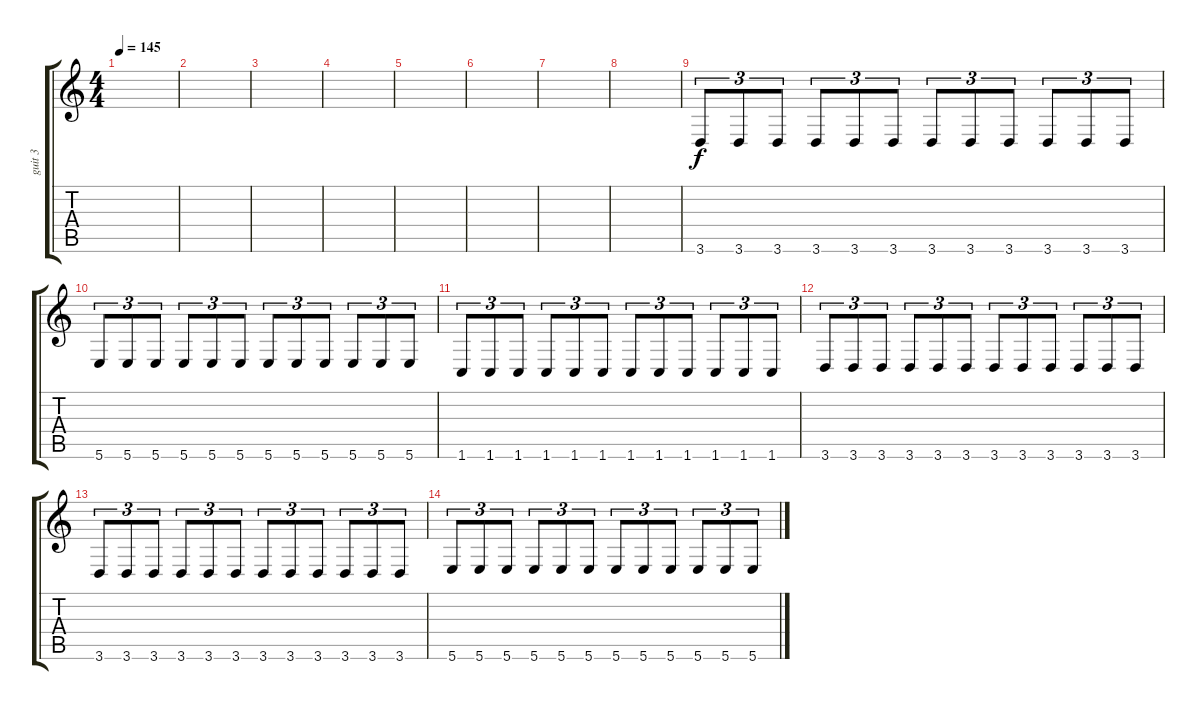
\track ("guit 3" "guit 3") {instrument distortionguitar}
\staff {score tabs}
\tuning (B3 Gb3 D3 A2 E2 B1) {hide}
\ts (4 4)
\tempo 145
\clef g2
\ks c
|
|
|
|
|
|
|
|
3.6.8{tu (3 2)} 3.6.8{tu (3 2)} 3.6.8{tu (3 2)} 3.6.8{tu (3 2)} 3.6.8{tu (3 2)} 3.6.8{tu (3 2)} 3.6.8{tu (3 2)} 3.6.8{tu (3 2)} 3.6.8{tu (3 2)} 3.6.8{tu (3 2)} 3.6.8{tu (3 2)} 3.6.8{tu (3 2)} |
5.6.8{tu (3 2)} 5.6.8{tu (3 2)} 5.6.8{tu (3 2)} 5.6.8{tu (3 2)} 5.6.8{tu (3 2)} 5.6.8{tu (3 2)} 5.6.8{tu (3 2)} 5.6.8{tu (3 2)} 5.6.8{tu (3 2)} 5.6.8{tu (3 2)} 5.6.8{tu (3 2)} 5.6.8{tu (3 2)} |
1.6.8{tu (3 2)} 1.6.8{tu (3 2)} 1.6.8{tu (3 2)} 1.6.8{tu (3 2)} 1.6.8{tu (3 2)} 1.6.8{tu (3 2)} 1.6.8{tu (3 2)} 1.6.8{tu (3 2)} 1.6.8{tu (3 2)} 1.6.8{tu (3 2)} 1.6.8{tu (3 2)} 1.6.8{tu (3 2)} |
3.6.8{tu (3 2)} 3.6.8{tu (3 2)} 3.6.8{tu (3 2)} 3.6.8{tu (3 2)} 3.6.8{tu (3 2)} 3.6.8{tu (3 2)} 3.6.8{tu (3 2)} 3.6.8{tu (3 2)} 3.6.8{tu (3 2)} 3.6.8{tu (3 2)} 3.6.8{tu (3 2)} 3.6.8{tu (3 2)} |
3.6.8{tu (3 2)} 3.6.8{tu (3 2)} 3.6.8{tu (3 2)} 3.6.8{tu (3 2)} 3.6.8{tu (3 2)} 3.6.8{tu (3 2)} 3.6.8{tu (3 2)} 3.6.8{tu (3 2)} 3.6.8{tu (3 2)} 3.6.8{tu (3 2)} 3.6.8{tu (3 2)} 3.6.8{tu (3 2)} |
5.6.8{tu (3 2)} 5.6.8{tu (3 2)} 5.6.8{tu (3 2)} 5.6.8{tu (3 2)} 5.6.8{tu (3 2)} 5.6.8{tu (3 2)} 5.6.8{tu (3 2)} 5.6.8{tu (3 2)} 5.6.8{tu (3 2)} 5.6.8{tu (3 2)} 5.6.8{tu (3 2)} 5.6.8{tu (3 2)}
